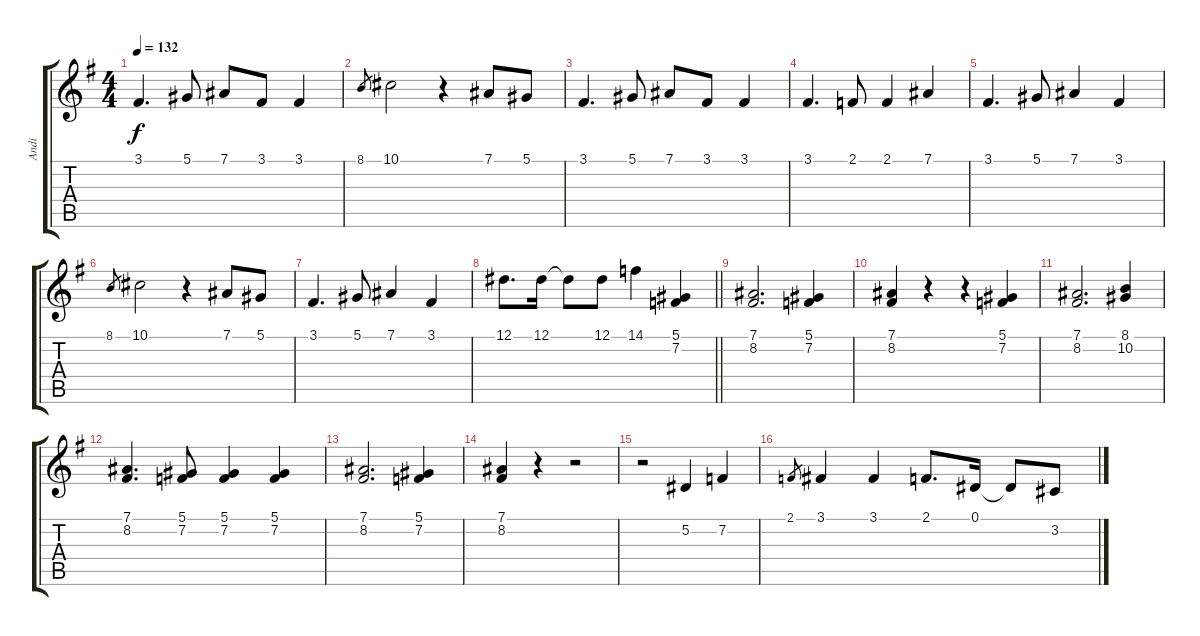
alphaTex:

\track ("Andi" "Andi") {instrument lead1square}
\staff {score tabs}
\tuning (Eb4 Bb3 Gb3 Db3 Ab2 Eb2) {hide}
\ts (4 4)
\tempo 132
\clef g2
\ks eminor
3.1.4{d dy f} 5.1.8 7.1.8 3.1.8 3.1.4 |
8.1.8{gr} 10.1.2 r.4 7.1.8 5.1.8 |
3.1.4{d} 5.1.8 7.1.8 3.1.8 3.1.4 |
3.1.4{d} 2.1.8 2.1.4 7.1.4 |
3.1.4{d} 5.1.8 7.1.4 3.1.4 |
8.1.8{gr} 10.1.2 r.4 7.1.8 5.1.8 |
3.1.4{d} 5.1.8 7.1.4 3.1.4 |
\barLineRight lightlight
12.1.8{d} 12.1.16 12.1{t}.8 12.1.8 14.1.4 (5.1 7.2).4 |
(7.1 8.2).2{d} (5.1 7.2).4 |
(7.1 8.2).4 r.4 r.4 (5.1 7.2).4 |
(7.1 8.2).2{d} (8.1 10.2).4 |
(7.1 8.2).4{d} (5.1 7.2).8 (5.1 7.2).4 (5.1 7.2).4 |
(7.1 8.2).2{d} (5.1 7.2).4 |
(7.1 8.2).4 r.4 r.2 |
r.2 5.2.4 7.2.4 |
2.1.8{gr} 3.1.4 3.1.4 2.1.8{d} 0.1.16 0.1{t}.8 3.2.8
